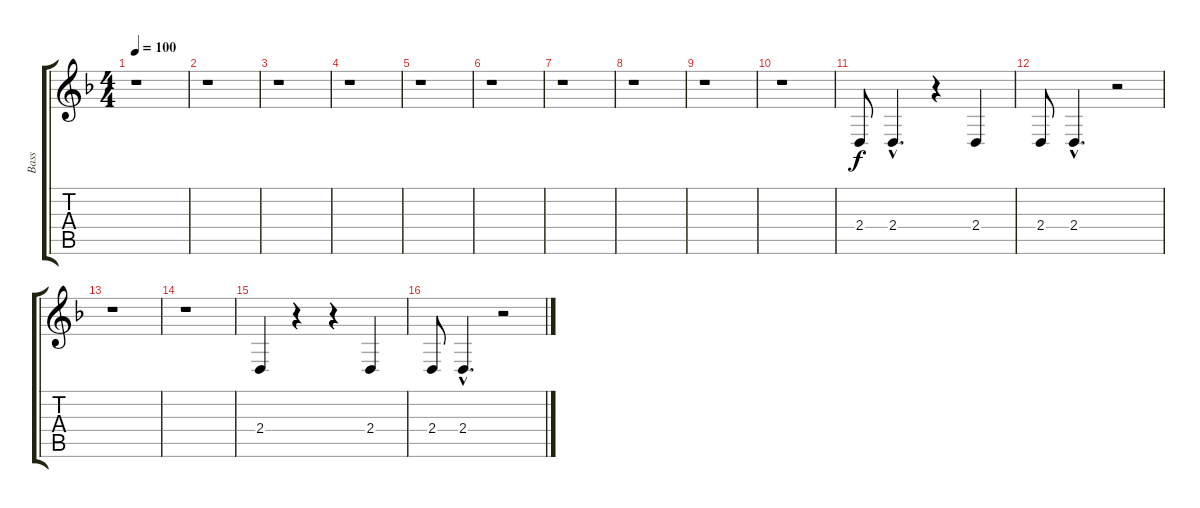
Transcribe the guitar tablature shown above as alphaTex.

\track ("Bass" "Bass") {instrument voiceoohs}
\staff {score tabs}
\tuning (D4 A3 F3 C3 G2 D2) {hide}
\ts (4 4)
\tempo 100
\clef g2
\ks dminor
r.1{dy f} |
r.1 |
r.1 |
r.1 |
r.1 |
r.1 |
r.1 |
r.1 |
r.1 |
r.1 |
2.4.8 2.4{hac}.4{d} r.4 2.4.4 |
2.4.8 2.4{hac}.4{d} r.2 |
r.1 |
r.1 |
2.4.4 r.4 r.4 2.4.4 |
2.4.8 2.4{hac}.4{d} r.2
